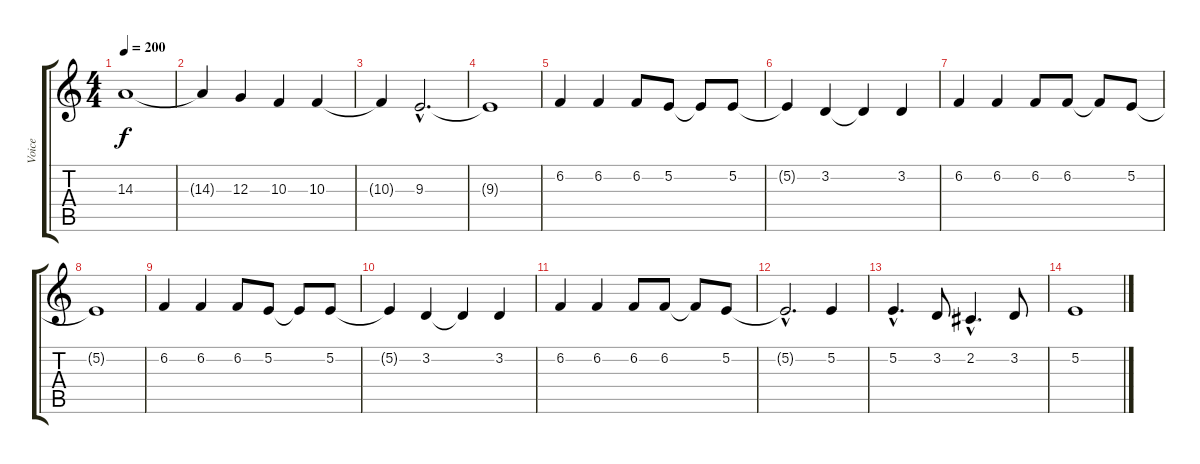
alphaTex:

\track ("Voice" "Voice") {instrument flute}
\staff {score tabs}
\tuning (E4 B3 G3 D3 A2 E2) {hide}
\ts (4 4)
\tempo 200
\clef g2
\ks c
14.3.1{dy f} |
14.3{t}.4 12.3.4 10.3.4 10.3.4 |
10.3{t}.4 9.3{hac}.2{d} |
9.3{t}.1 |
6.2.4 6.2.4 6.2.8 5.2.8 5.2{t}.8 5.2.8 |
5.2{t}.4 3.2.4 3.2{t}.4 3.2.4 |
6.2.4 6.2.4 6.2.8 6.2.8 6.2{t}.8 5.2.8 |
5.2{t}.1 |
6.2.4 6.2.4 6.2.8 5.2.8 5.2{t}.8 5.2.8 |
5.2{t}.4 3.2.4 3.2{t}.4 3.2.4 |
6.2.4 6.2.4 6.2.8 6.2.8 6.2{t}.8 5.2.8 |
5.2{hac t}.2{d} 5.2.4 |
5.2{hac}.4{d} 3.2.8 2.2{hac}.4{d} 3.2.8 |
5.2.1
